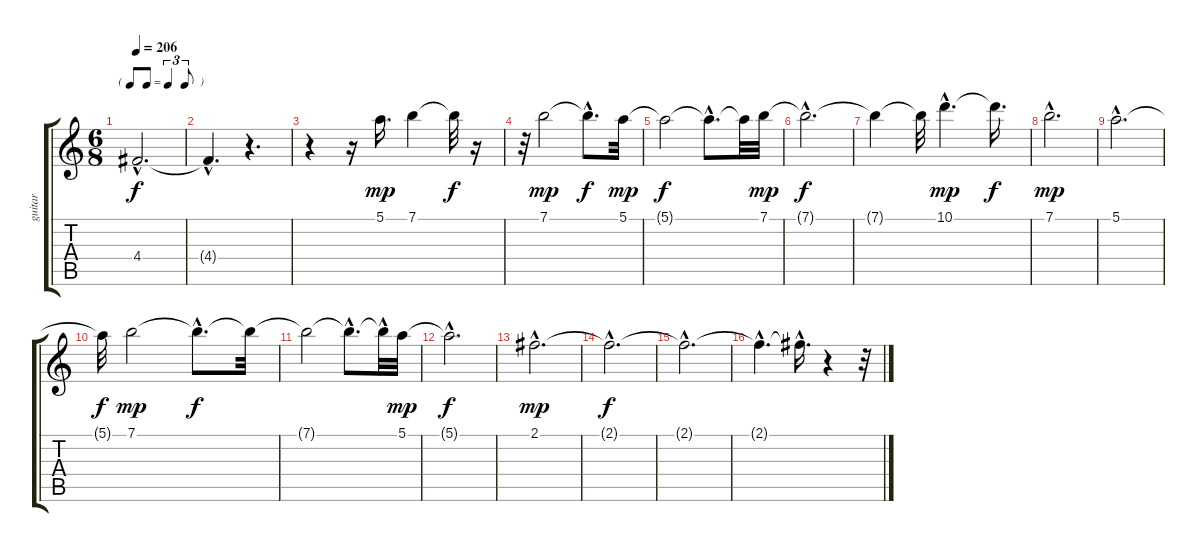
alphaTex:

\track ("guitar" "guitar") {instrument distortionguitar}
\staff {score tabs}
\tuning (E4 B3 G3 D3 A2 E2) {hide}
\ts (6 8)
\tf triplet8th
\tempo 206
\clef g2
\ks c
4.4{hac t}.2{d dy f} |
4.4{hac t}.4{d} r.4{d} |
r.4 r.16 5.1.16{d dy mp} 7.1.4 7.1{t}.32{dy f} r.16 |
r.32 7.1.2{dy mp} 7.1{hac t}.8{d dy f} 5.1.32{dy mp} |
5.1{t}.2{dy f} 5.1{hac t}.8{d} 5.1{t}.32 7.1.32{dy mp} |
7.1{hac t}.2{d dy f} |
7.1{t}.4 7.1{t}.32 10.1{hac}.4{d dy mp} 10.1{t}.16{d dy f} |
7.1{hac}.2{d dy mp} |
5.1{hac}.2{d} |
5.1{t}.32{dy f} 7.1.2{dy mp} 7.1{hac t}.8{d dy f} 7.1{t}.32 |
7.1{t}.2 7.1{hac t}.8{d} 7.1{hac t}.32 5.1.32{dy mp} |
5.1{hac t}.2{d dy f} |
2.1{hac}.2{d dy mp} |
2.1{hac t}.2{d dy f} |
2.1{hac t}.2{d} |
2.1{hac t}.4{d} 2.1{hac t}.16{d} r.4 r.32
